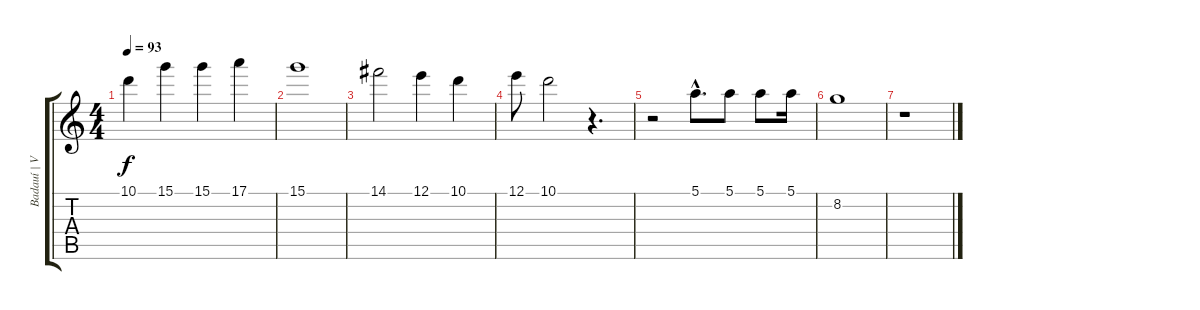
\track ("Badauí | Vocal" "Badauí | V") {instrument overdrivenguitar}
\staff {score tabs}
\tuning (E4 B3 G3 D3 A2 E2) {hide}
\ts (4 4)
\tempo 93
\clef g2
\ks c
10.1.4{dy f} 15.1.4 15.1.4 17.1.4 |
15.1.1 |
14.1.2 12.1.4 10.1.4 |
12.1.8 10.1.2 r.4{d} |
r.2 5.1{hac}.8{d} 5.1.8 5.1.8 5.1.16 |
8.2.1 |
r.1
